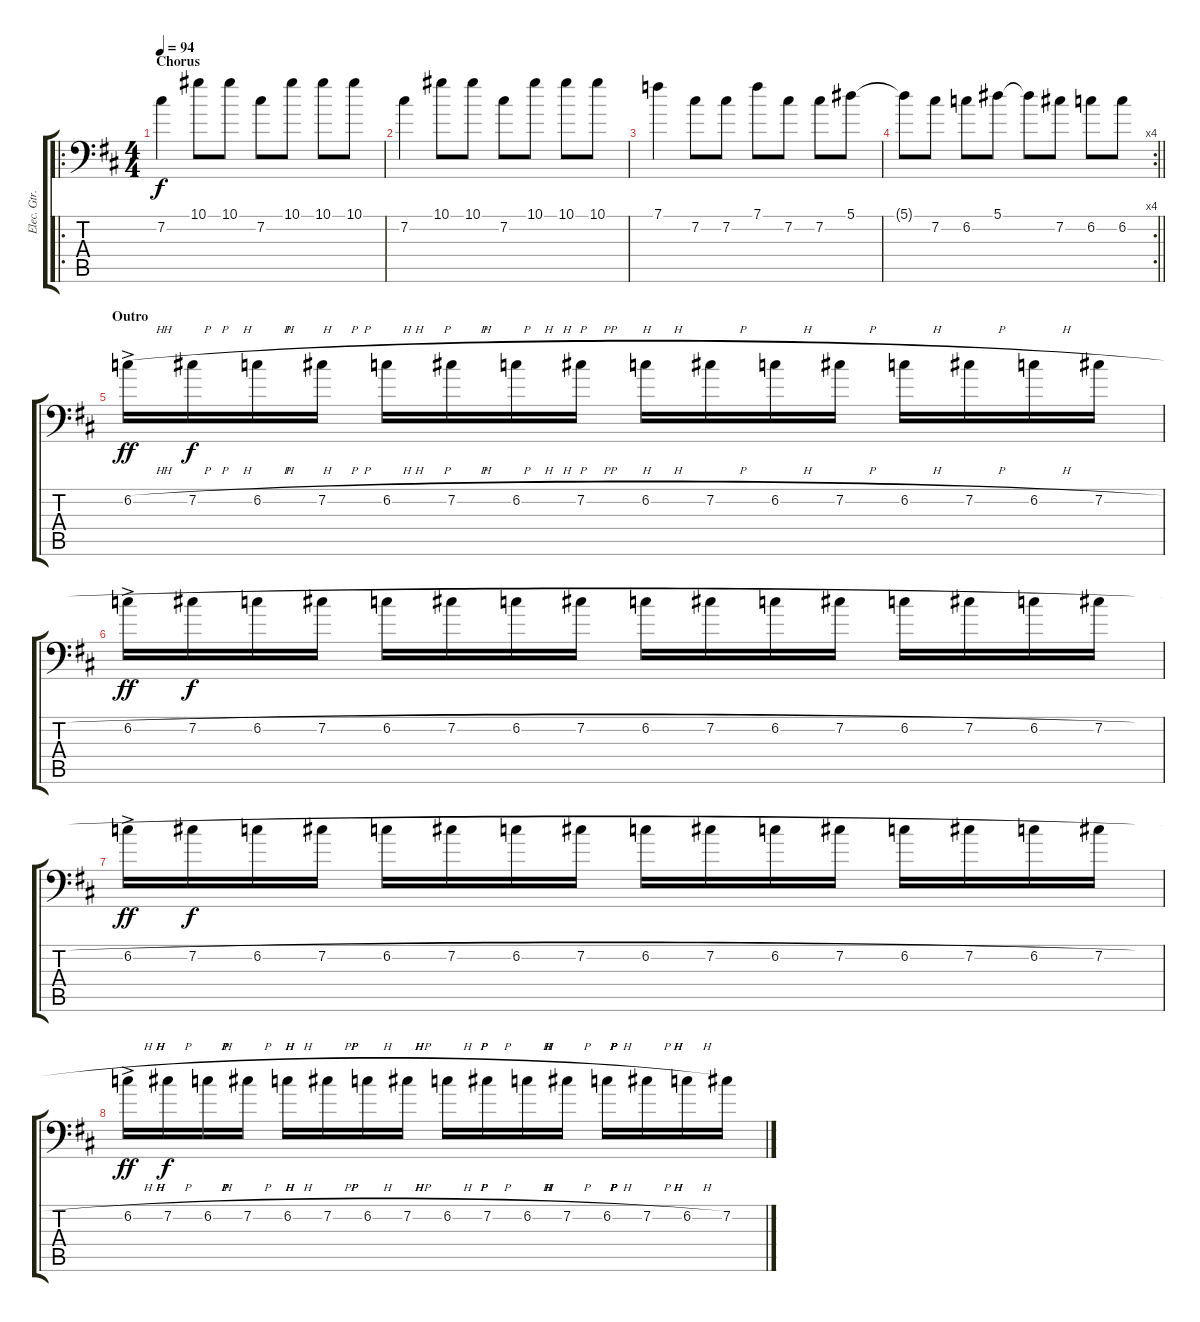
\track ("Elec. Gtr. 3" "Elec. Gtr.") {instrument electricguitarclean}
\staff {score tabs}
\tuning (Bb3 Gb3 Db3 Bb2 Eb2 Ab1) {hide}
\ro
\ts (4 4)
\section ("" "Chorus")
\tempo 94
\clef f4
\ks d
7.2.4{dy f instrument distortionguitar} 10.1.8 10.1.8 7.2.8 10.1.8 10.1.8 10.1.8 |
7.2.4 10.1.8 10.1.8 7.2.8 10.1.8 10.1.8 10.1.8 |
7.1.4 7.2.8 7.2.8 7.1.8 7.2.8 7.2.8 5.1.8 |
\rc 4
\barLineRight lightlight
5.1{t}.8 7.2.8 6.2.8 5.1.8 5.1{t}.8 7.2.8 6.2.8 6.2.8 |
\section ("" "Outro")
6.2{h ac}.16{dy ff} 7.2{h}.16{dy f} 6.2{h}.16 7.2{h}.16 6.2{h}.16 7.2{h}.16 6.2{h}.16 7.2{h}.16 6.2{h}.16 7.2{h}.16 6.2{h}.16 7.2{h}.16 6.2{h}.16 7.2{h}.16 6.2{h}.16 7.2{h}.16 |
6.2{h ac}.16{dy ff} 7.2{h}.16{dy f} 6.2{h}.16 7.2{h}.16 6.2{h}.16 7.2{h}.16 6.2{h}.16 7.2{h}.16 6.2{h}.16 7.2{h}.16 6.2{h}.16 7.2{h}.16 6.2{h}.16 7.2{h}.16 6.2{h}.16 7.2{h}.16 |
6.2{h ac}.16{dy ff} 7.2{h}.16{dy f} 6.2{h}.16 7.2{h}.16 6.2{h}.16 7.2{h}.16 6.2{h}.16 7.2{h}.16 6.2{h}.16 7.2{h}.16 6.2{h}.16 7.2{h}.16 6.2{h}.16 7.2{h}.16 6.2{h}.16 7.2{h}.16 |
6.2{h ac}.16{dy ff} 7.2{h}.16{dy f} 6.2{h}.16 7.2{h}.16 6.2{h}.16 7.2{h}.16 6.2{h}.16 7.2{h}.16 6.2{h}.16 7.2{h}.16 6.2{h}.16 7.2{h}.16 6.2{h}.16 7.2{h}.16 6.2{h}.16 7.2.16
